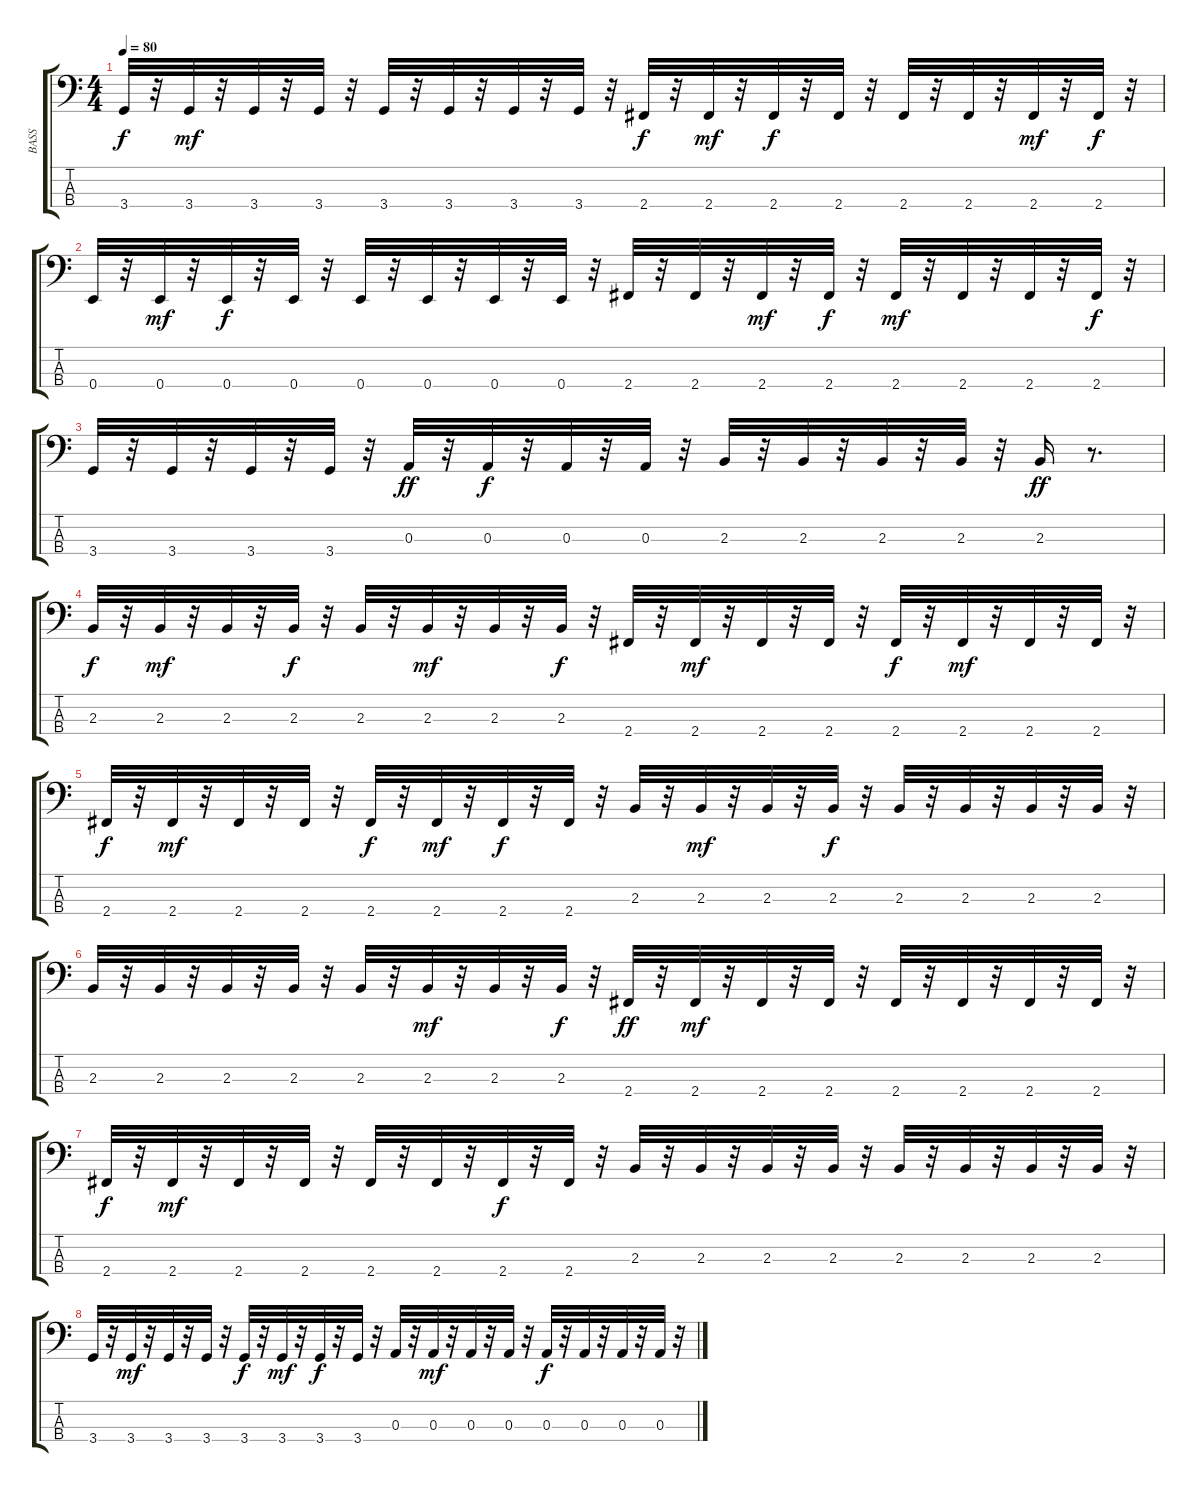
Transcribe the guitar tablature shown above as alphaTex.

\track ("BASS" "BASS") {instrument electricbasspick}
\staff {score tabs}
\tuning (G2 D2 A1 E1) {hide}
\ts (4 4)
\tempo 80
\clef f4
\ks c
3.4.32{dy f} r.32 3.4.32{dy mf} r.32 3.4.32 r.32 3.4.32 r.32 3.4.32 r.32 3.4.32 r.32 3.4.32 r.32 3.4.32 r.32 2.4.32{dy f} r.32 2.4.32{dy mf} r.32 2.4.32{dy f} r.32 2.4.32 r.32 2.4.32 r.32 2.4.32 r.32 2.4.32{dy mf} r.32 2.4.32{dy f} r.32 |
0.4.32 r.32 0.4.32{dy mf} r.32 0.4.32{dy f} r.32 0.4.32 r.32 0.4.32 r.32 0.4.32 r.32 0.4.32 r.32 0.4.32 r.32 2.4.32 r.32 2.4.32 r.32 2.4.32{dy mf} r.32 2.4.32{dy f} r.32 2.4.32{dy mf} r.32 2.4.32 r.32 2.4.32 r.32 2.4.32{dy f} r.32 |
3.4.32 r.32 3.4.32 r.32 3.4.32 r.32 3.4.32 r.32 0.3.32{dy ff} r.32 0.3.32{dy f} r.32 0.3.32 r.32 0.3.32 r.32 2.3.32 r.32 2.3.32 r.32 2.3.32 r.32 2.3.32 r.32 2.3.16{dy ff} r.8{d} |
2.3.32{dy f} r.32 2.3.32{dy mf} r.32 2.3.32 r.32 2.3.32{dy f} r.32 2.3.32 r.32 2.3.32{dy mf} r.32 2.3.32 r.32 2.3.32{dy f} r.32 2.4.32 r.32 2.4.32{dy mf} r.32 2.4.32 r.32 2.4.32 r.32 2.4.32{dy f} r.32 2.4.32{dy mf} r.32 2.4.32 r.32 2.4.32 r.32 |
2.4.32{dy f} r.32 2.4.32{dy mf} r.32 2.4.32 r.32 2.4.32 r.32 2.4.32{dy f} r.32 2.4.32{dy mf} r.32 2.4.32{dy f} r.32 2.4.32 r.32 2.3.32 r.32 2.3.32{dy mf} r.32 2.3.32 r.32 2.3.32{dy f} r.32 2.3.32 r.32 2.3.32 r.32 2.3.32 r.32 2.3.32 r.32 |
2.3.32 r.32 2.3.32 r.32 2.3.32 r.32 2.3.32 r.32 2.3.32 r.32 2.3.32{dy mf} r.32 2.3.32 r.32 2.3.32{dy f} r.32 2.4.32{dy ff} r.32 2.4.32{dy mf} r.32 2.4.32 r.32 2.4.32 r.32 2.4.32 r.32 2.4.32 r.32 2.4.32 r.32 2.4.32 r.32 |
2.4.32{dy f} r.32 2.4.32{dy mf} r.32 2.4.32 r.32 2.4.32 r.32 2.4.32 r.32 2.4.32 r.32 2.4.32{dy f} r.32 2.4.32 r.32 2.3.32 r.32 2.3.32 r.32 2.3.32 r.32 2.3.32 r.32 2.3.32 r.32 2.3.32 r.32 2.3.32 r.32 2.3.32 r.32 |
3.4.32 r.32 3.4.32{dy mf} r.32 3.4.32 r.32 3.4.32 r.32 3.4.32{dy f} r.32 3.4.32{dy mf} r.32 3.4.32{dy f} r.32 3.4.32 r.32 0.3.32 r.32 0.3.32{dy mf} r.32 0.3.32 r.32 0.3.32 r.32 0.3.32{dy f} r.32 0.3.32 r.32 0.3.32 r.32 0.3.32 r.32
